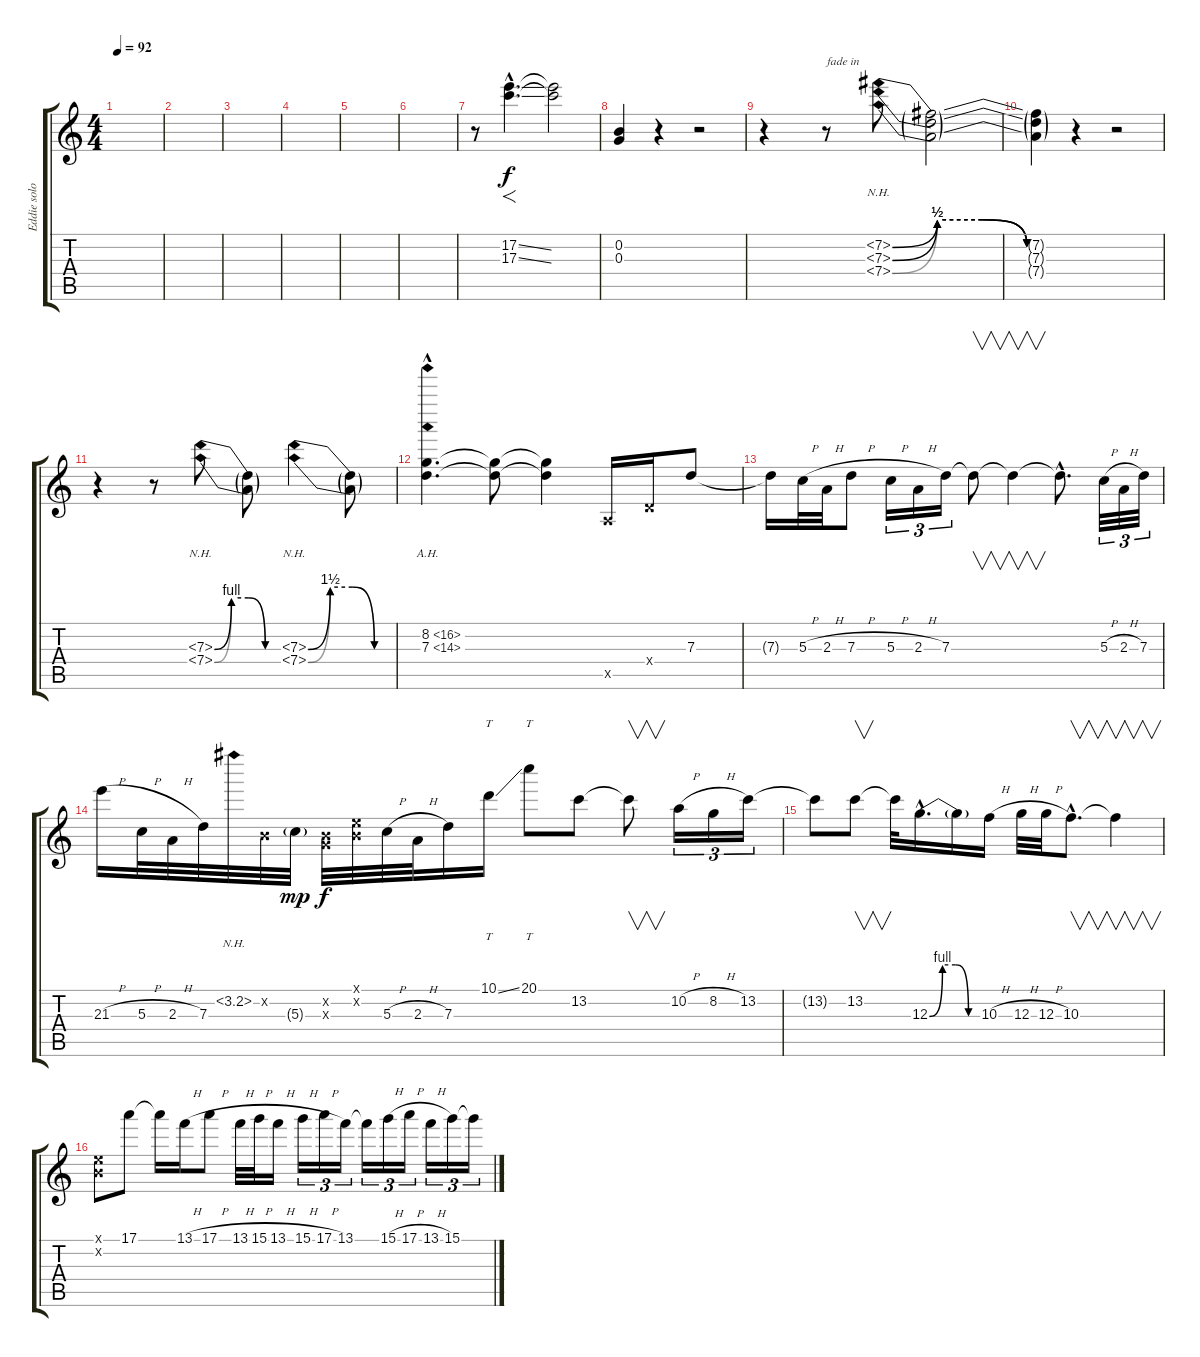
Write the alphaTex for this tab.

\track ("Eddie solo" "Eddie solo") {instrument overdrivenguitar}
\staff {score tabs}
\tuning (E4 B3 G3 D3 A2 E2) {hide}
\ts (4 4)
\tempo 92
\clef g2
\ks c
|
|
|
|
|
|
r.8 (17.2{ss hac} 17.3{ss hac}).4{f d} (17.2{t} 17.3{t}).2 |
(0.2 0.3).4 r.4 r.2 |
r.4 r.8{txt "fade in"} (7.2{be (custom 0 0 15 2 30 2 45 0 60 0) nh} 7.3{be (custom 0 0 15 2 30 2 45 0 60 0) nh} 7.4{be (custom 0 0 15 2 30 2 45 0 60 0) nh}).8 (7.2{t} 7.3{t} 7.4{t}).2 |
(7.2{t} 7.3{t} 7.4{t}).4 r.4 r.2 |
r.4 r.8 (7.3{be (custom 0 0 15 4 30 4 45 0 60 0) nh} 7.4{be (custom 0 0 15 4 30 4 45 0 60 0) nh}).8 (7.3{t} 7.4{t}).8 (7.3{be (custom 0 0 15 6 30 6 45 0 60 0) nh} 7.4{be (custom 0 0 15 6 30 6 45 0 60 0) nh}).4 (7.3{t} 7.4{t}).8 |
(8.2{ah 8 hac} 7.3{ah 7 hac}).4{d} (8.2{t} 7.3{t}).8 (8.2{t} 7.3{t}).4 0.5{x}.16 0.4{x}.16 7.3.8 |
7.3{t}.16 5.3{h}.32 2.3{h}.32 7.3{h}.8 5.3{h}.16{tu (3 2)} 2.3{h}.16{tu (3 2)} 7.3.16{tu (3 2)} 7.3{t}.8{v} 7.3{t}.4{v} 7.3{hac t}.8{d} 5.3{h}.32{tu (3 2)} 2.3{h}.32{tu (3 2)} 7.3.32{tu (3 2)} |
21.3{h}.16 5.3{h}.32 2.3{h}.32 7.3.32 3.2{nh}.32 0.2{x}.32 5.3{g}.32{dy mp} (0.2{x} 0.3{x}).32{dy f} (0.1{x} 0.2{x}).32 5.3{h}.32 2.3{h}.32 7.3.16 10.1{ss}.16{tt} 20.1.8{tt} 13.2.8 13.2{t}.8{v} 10.2{h}.16{tu (3 2)} 8.2{h}.16{tu (3 2)} 13.2.16{tu (3 2)} |
13.2{t}.8 13.2.8{v} 13.2{t}.32 12.3{be (custom 0 0 15 4 30 4 45 0 60 0) hac}.16{d} 12.3{t}.16 10.3{h}.16 12.3{h}.32 12.3{h}.32 10.3{hac}.8{v d} 10.3{t}.4{v} |
(0.1{x} 0.2{x}).8 17.1.8 17.1{t}.16 13.1{h}.16 17.1{h}.8 13.1{h}.32 15.1{h}.32 13.1{h}.16 15.1{h}.16{tu (3 2)} 17.1{h}.16{tu (3 2)} 13.1.16{tu (3 2)} 13.1{t}.16{tu (3 2)} 15.1{h}.16{tu (3 2)} 17.1{h}.16{tu (3 2)} 13.1{h}.16{tu (3 2)} 15.1.16{tu (3 2)} 15.1{t}.16{tu (3 2)}
